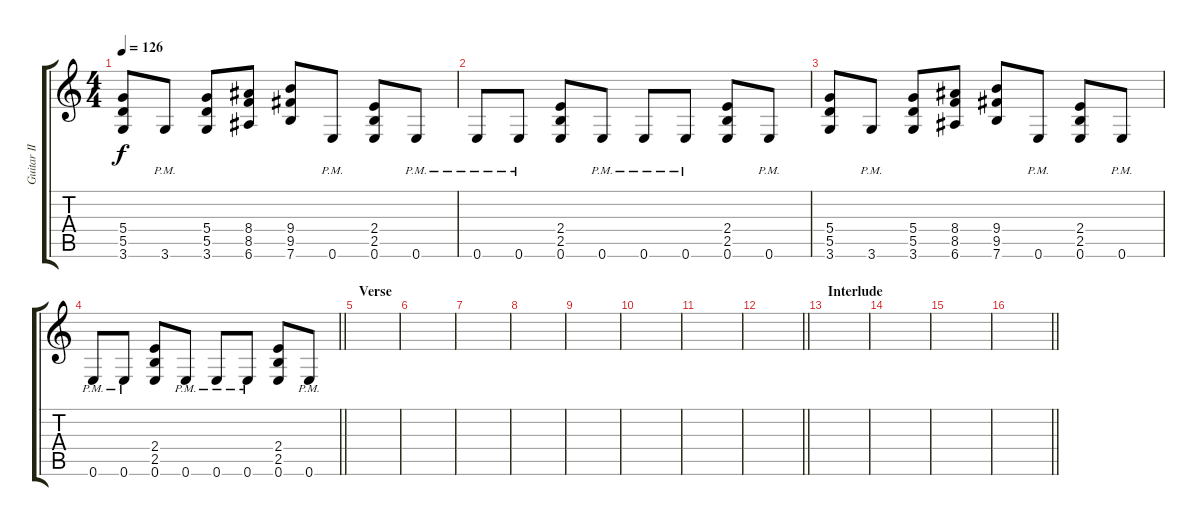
\track ("Guitar II" "Guitar II") {instrument distortionguitar}
\staff {score tabs}
\tuning (E4 B3 G3 D3 A2 E2) {hide}
\ts (4 4)
\tempo 126
\clef g2
\ks c
(5.4 5.5 3.6).8{dy f} 3.6{pm}.8 (5.4 5.5 3.6).8 (8.4 8.5 6.6).8 (9.4 9.5 7.6).8 0.6{pm}.8 (2.4 2.5 0.6).8 0.6{pm}.8 |
0.6{pm}.8 0.6{pm}.8 (2.4 2.5 0.6).8 0.6{pm}.8 0.6{pm}.8 0.6{pm}.8 (2.4 2.5 0.6).8 0.6{pm}.8 |
(5.4 5.5 3.6).8 3.6{pm}.8 (5.4 5.5 3.6).8 (8.4 8.5 6.6).8 (9.4 9.5 7.6).8 0.6{pm}.8 (2.4 2.5 0.6).8 0.6{pm}.8 |
\barLineRight lightlight
0.6{pm}.8 0.6{pm}.8 (2.4 2.5 0.6).8 0.6{pm}.8 0.6{pm}.8 0.6{pm}.8 (2.4 2.5 0.6).8 0.6{pm}.8 |
\section ("" "Verse")
|
|
|
|
|
|
|
\barLineRight lightlight
|
\section ("" "Interlude")
|
|
|
\barLineRight lightlight
